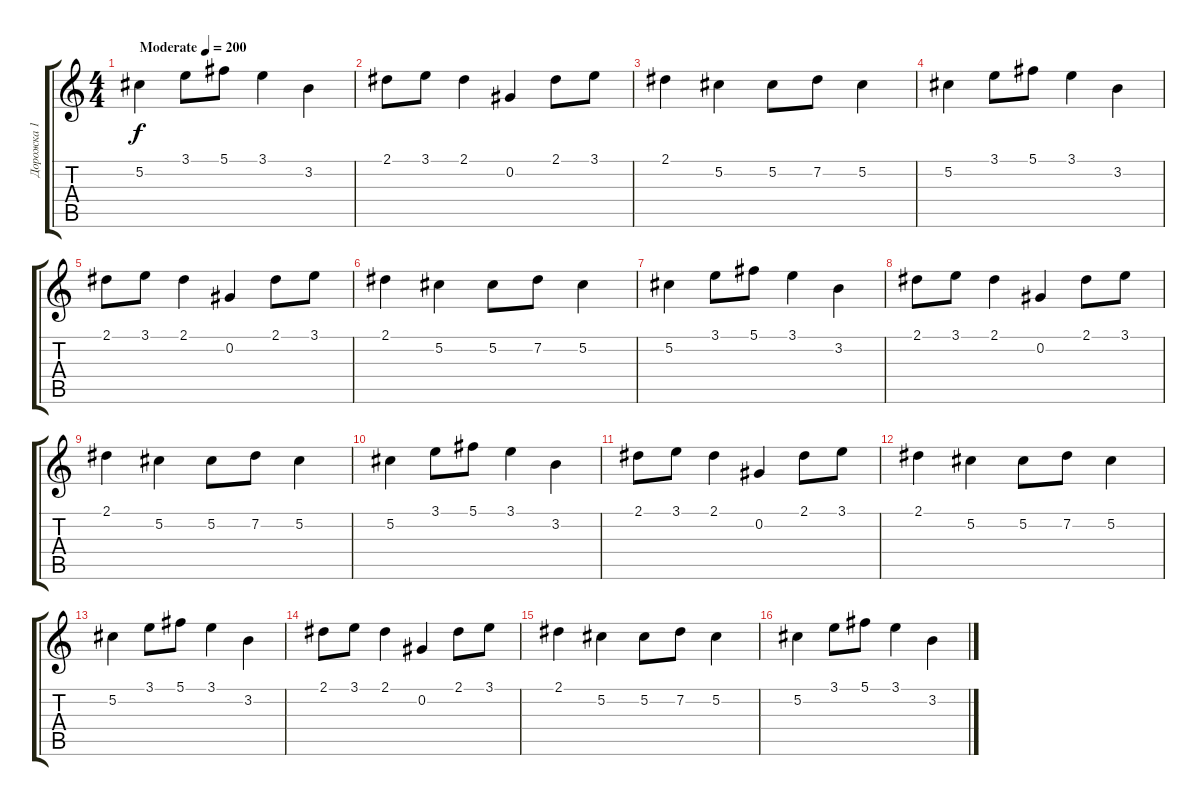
\track ("Дорожка 1" "Дорожка 1") {instrument distortionguitar}
\staff {score tabs}
\tuning (Db4 Ab3 E3 B2 Gb2 Db2) {hide}
\ts (4 4)
\tempo (200 "Moderate")
\tempo 150
\tempo (200 "Moderate")
\clef g2
\ks c
5.2.4{dy f instrument acousticguitarsteel} 3.1.8 5.1.8 3.1.4 3.2.4 |
2.1.8 3.1.8 2.1.4 0.2.4 2.1.8 3.1.8 |
2.1.4 5.2.4 5.2.8 7.2.8 5.2.4 |
5.2.4{instrument acousticguitarsteel} 3.1.8 5.1.8 3.1.4 3.2.4 |
2.1.8 3.1.8 2.1.4 0.2.4 2.1.8 3.1.8 |
2.1.4 5.2.4 5.2.8 7.2.8 5.2.4 |
5.2.4{instrument acousticguitarsteel} 3.1.8 5.1.8 3.1.4 3.2.4 |
2.1.8 3.1.8 2.1.4 0.2.4 2.1.8 3.1.8 |
2.1.4 5.2.4 5.2.8 7.2.8 5.2.4 |
5.2.4{instrument acousticguitarsteel} 3.1.8 5.1.8 3.1.4 3.2.4 |
2.1.8 3.1.8 2.1.4 0.2.4 2.1.8 3.1.8 |
2.1.4 5.2.4 5.2.8 7.2.8 5.2.4 |
5.2.4{instrument acousticguitarsteel} 3.1.8 5.1.8 3.1.4 3.2.4 |
2.1.8 3.1.8 2.1.4 0.2.4 2.1.8 3.1.8 |
2.1.4 5.2.4 5.2.8 7.2.8 5.2.4 |
5.2.4{instrument acousticguitarsteel} 3.1.8 5.1.8 3.1.4 3.2.4
